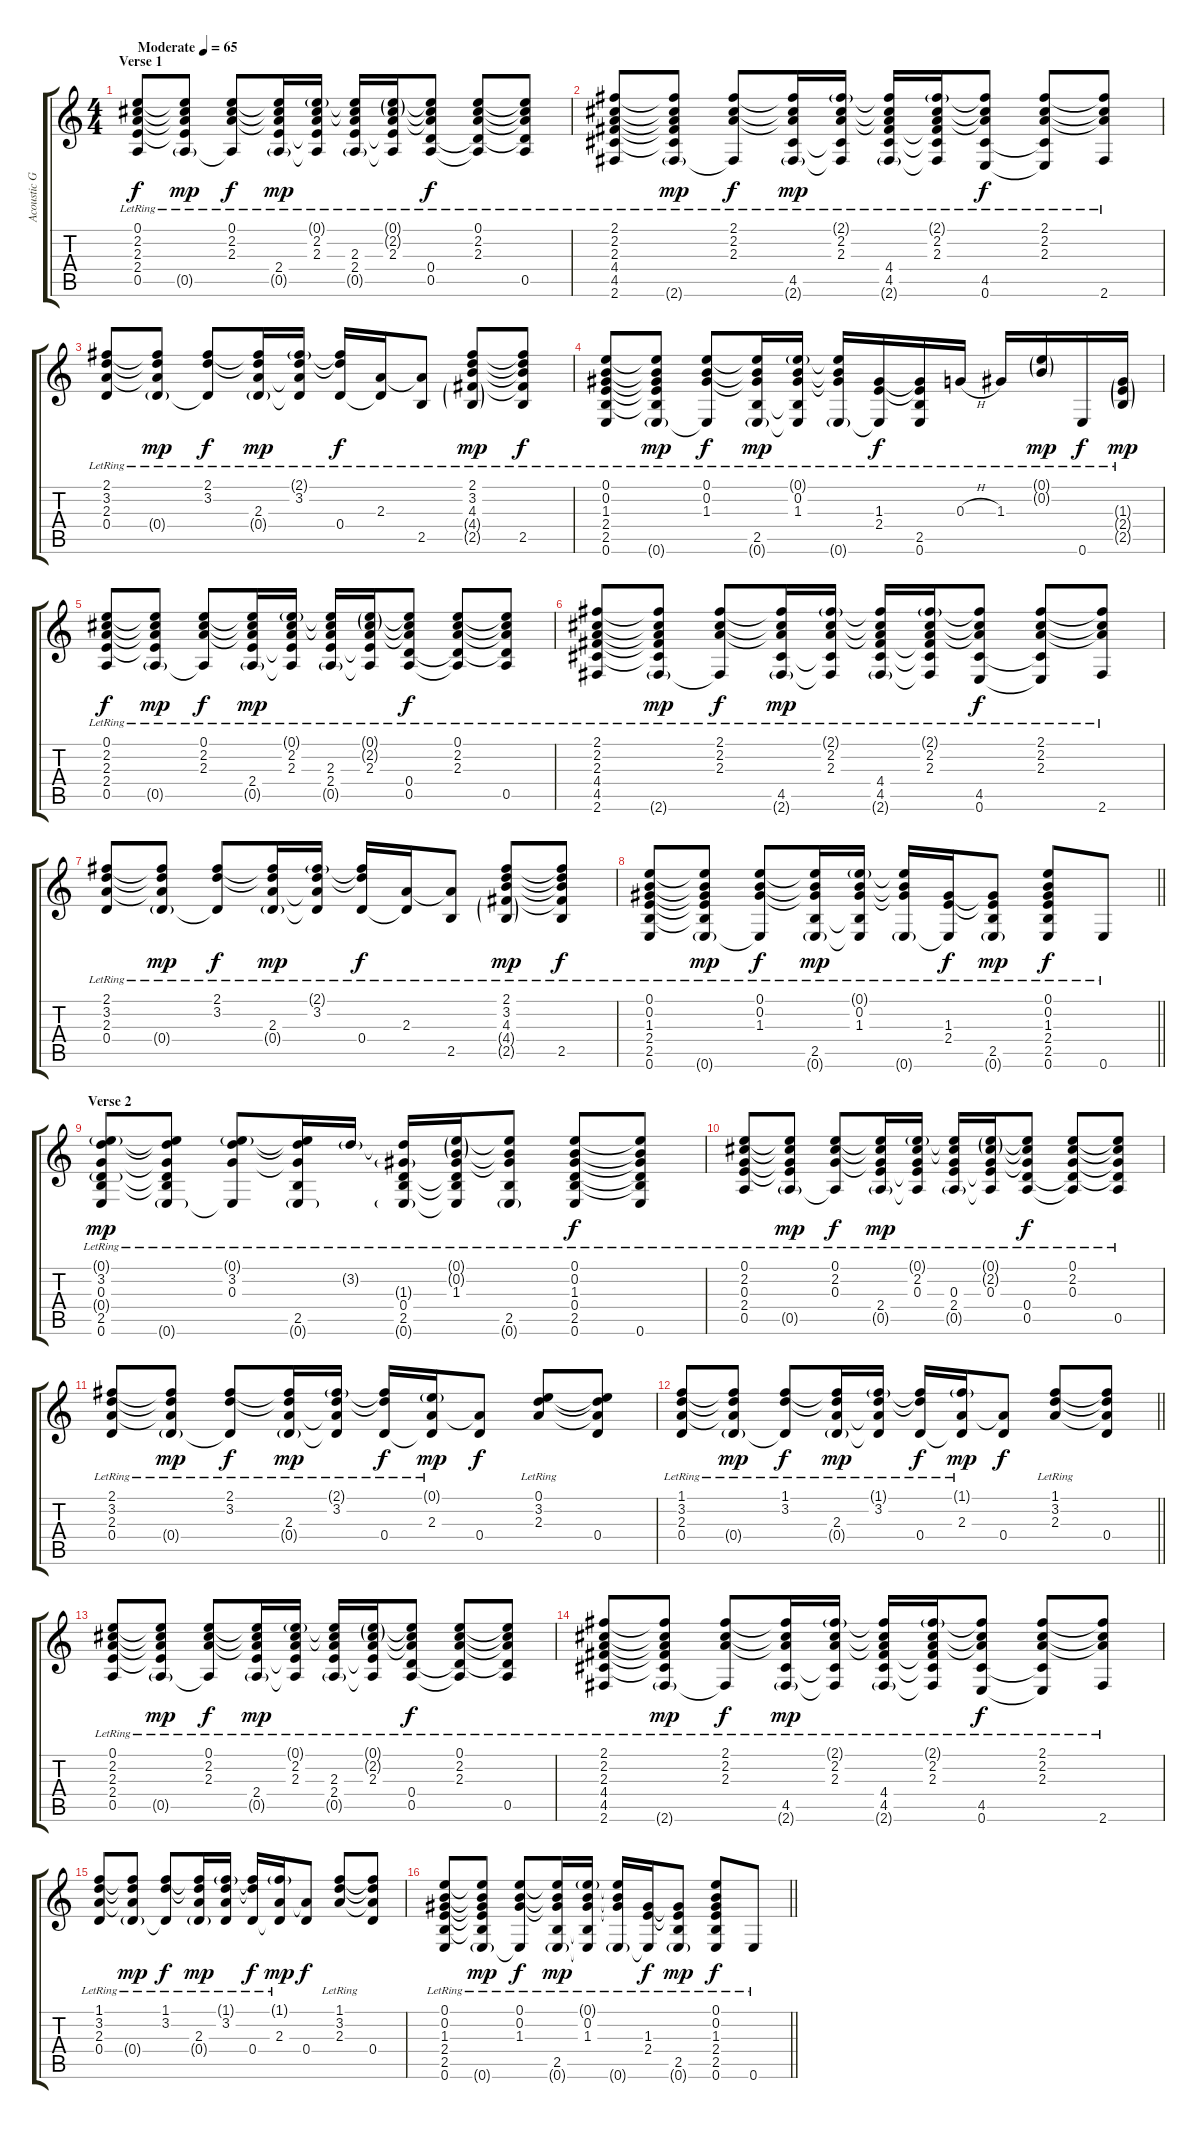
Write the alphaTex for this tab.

\track ("Acoustic Guitar" "Acoustic G") {instrument acousticguitarsteel}
\staff {score tabs}
\tuning (E4 B3 G3 D3 A2 E2) {hide}
\ts (4 4)
\section ("" "Verse 1")
\tempo (65 "Moderate")
\clef g2
\ks c
(0.1{lr} 2.2{lr} 2.3{lr} 2.4{lr} 0.5{lr}).8{dy f instrument acousticguitarsteel} (0.1{t} 2.2{t} 2.3{t} 2.4{t} 0.5{g lr}).8{dy mp} (0.1{lr} 2.2{lr} 2.3{lr} 0.5{t}).8{dy f} (0.1{t} 2.2{t} 2.3{t} 2.4{lr} 0.5{g lr}).16{dy mp} (0.1{g lr} 2.2{lr} 2.3{lr} 2.4{t} 0.5{t}).16 (0.1{t} 2.2{t} 2.3{lr} 2.4{lr} 0.5{g lr}).16 (0.1{g lr} 2.2{g lr} 2.3{lr} 2.4{t} 0.5{t}).16 (0.1{t} 2.2{t} 2.3{t} 0.4{lr} 0.5{lr}).8{dy f} (0.1{lr} 2.2{lr} 2.3{lr} 0.4{t} 0.5{t}).8 (0.1{t} 2.2{t} 2.3{t} 0.4{t} 0.5{lr}).8 |
(2.1{lr} 2.2{lr} 2.3{lr} 4.4{lr} 4.5{lr} 2.6{lr}).8 (2.1{t} 2.2{t} 2.3{t} 4.4{t} 4.5{t} 2.6{g lr}).8{dy mp} (2.1{lr} 2.2{lr} 2.3{lr} 2.6{t}).8{dy f} (2.1{t} 2.2{t} 2.3{t} 4.5{lr} 2.6{g lr}).16{dy mp} (2.1{g lr} 2.2{lr} 2.3{lr} 4.5{t} 2.6{t}).16 (2.1{t} 2.2{t} 2.3{t} 4.4{lr} 4.5{lr} 2.6{g lr}).16 (2.1{g lr} 2.2{lr} 2.3{lr} 4.4{t} 4.5{t} 2.6{t}).16 (2.1{t} 2.2{t} 2.3{t} 4.5{lr} 0.6{lr}).8{dy f} (2.1{lr} 2.2{lr} 2.3{lr} 4.5{t} 0.6{t}).8 (2.1{t} 2.2{t} 2.3{t} 2.6{lr}).8 |
(2.1{lr} 3.2{lr} 2.3{lr} 0.4{lr}).8 (2.1{t} 3.2{t} 2.3{t} 0.4{g lr}).8{dy mp} (2.1{lr} 3.2{lr} 0.4{t}).8{dy f} (2.1{t} 3.2{t} 2.3{lr} 0.4{g lr}).16{dy mp} (2.1{g lr} 3.2{lr} 2.3{t} 0.4{t}).16 (2.1{t} 3.2{t} 0.4{lr}).16{dy f} (2.3{lr} 0.4{t}).16 (2.3{t} 2.5{lr}).8 (2.1{lr} 3.2{lr} 4.3{lr} 4.4{g lr} 2.5{g lr}).8{dy mp} (2.1{t} 3.2{t} 4.3{t} 4.4{t} 2.5{lr}).8{dy f} |
(0.1{lr} 0.2{lr} 1.3{lr} 2.4{lr} 2.5{lr} 0.6{lr}).8 (0.1{t} 0.2{t} 1.3{t} 2.4{t} 2.5{t} 0.6{g lr}).8{dy mp} (0.1{lr} 0.2{lr} 1.3{lr} 0.6{t}).8{dy f} (0.1{t} 0.2{t} 1.3{t} 2.5{lr} 0.6{g lr}).16{dy mp} (0.1{g lr} 0.2{lr} 1.3{lr} 2.5{t} 0.6{t}).16 (0.1{t} 0.2{t} 1.3{t} 0.6{g lr}).16 (1.3{lr} 2.4{lr} 0.6{t}).16{dy f} (1.3{t} 2.4{t} 2.5{lr} 0.6{lr}).16 0.3{h lr}.16 1.3{lr}.16 (0.1{g lr} 0.2{g lr}).16{dy mp} 0.6{lr}.16{dy f} (1.3{g lr} 2.4{g lr} 2.5{g lr}).16{dy mp} |
(0.1{lr} 2.2{lr} 2.3{lr} 2.4{lr} 0.5{lr}).8{dy f} (0.1{t} 2.2{t} 2.3{t} 2.4{t} 0.5{g lr}).8{dy mp} (0.1{lr} 2.2{lr} 2.3{lr} 0.5{t}).8{dy f} (0.1{t} 2.2{t} 2.3{t} 2.4{lr} 0.5{g lr}).16{dy mp} (0.1{g lr} 2.2{lr} 2.3{lr} 2.4{t} 0.5{t}).16 (0.1{t} 2.2{t} 2.3{lr} 2.4{lr} 0.5{g lr}).16 (0.1{g lr} 2.2{g lr} 2.3{lr} 2.4{t} 0.5{t}).16 (0.1{t} 2.2{t} 2.3{t} 0.4{lr} 0.5{lr}).8{dy f} (0.1{lr} 2.2{lr} 2.3{lr} 0.4{t} 0.5{t}).8 (0.1{t} 2.2{t} 2.3{t} 0.4{t} 0.5{lr}).8 |
(2.1{lr} 2.2{lr} 2.3{lr} 4.4{lr} 4.5{lr} 2.6{lr}).8 (2.1{t} 2.2{t} 2.3{t} 4.4{t} 4.5{t} 2.6{g lr}).8{dy mp} (2.1{lr} 2.2{lr} 2.3{lr} 2.6{t}).8{dy f} (2.1{t} 2.2{t} 2.3{t} 4.5{lr} 2.6{g lr}).16{dy mp} (2.1{g lr} 2.2{lr} 2.3{lr} 4.5{t} 2.6{t}).16 (2.1{t} 2.2{t} 2.3{t} 4.4{lr} 4.5{lr} 2.6{g lr}).16 (2.1{g lr} 2.2{lr} 2.3{lr} 4.4{t} 4.5{t} 2.6{t}).16 (2.1{t} 2.2{t} 2.3{t} 4.5{lr} 0.6{lr}).8{dy f} (2.1{lr} 2.2{lr} 2.3{lr} 4.5{t} 0.6{t}).8 (2.1{t} 2.2{t} 2.3{t} 2.6{lr}).8 |
(2.1{lr} 3.2{lr} 2.3{lr} 0.4{lr}).8 (2.1{t} 3.2{t} 2.3{t} 0.4{g lr}).8{dy mp} (2.1{lr} 3.2{lr} 0.4{t}).8{dy f} (2.1{t} 3.2{t} 2.3{lr} 0.4{g lr}).16{dy mp} (2.1{g lr} 3.2{lr} 2.3{t} 0.4{t}).16 (2.1{t} 3.2{t} 0.4{lr}).16{dy f} (2.3{lr} 0.4{t}).16 (2.3{t} 2.5{lr}).8 (2.1{lr} 3.2{lr} 4.3{lr} 4.4{g lr} 2.5{g lr}).8{dy mp} (2.1{t} 3.2{t} 4.3{t} 4.4{t} 2.5{lr}).8{dy f} |
\barLineRight lightlight
(0.1{lr} 0.2{lr} 1.3{lr} 2.4{lr} 2.5{lr} 0.6{lr}).8 (0.1{t} 0.2{t} 1.3{t} 2.4{t} 2.5{t} 0.6{g lr}).8{dy mp} (0.1{lr} 0.2{lr} 1.3{lr} 0.6{t}).8{dy f} (0.1{t} 0.2{t} 1.3{t} 2.5{lr} 0.6{g lr}).16{dy mp} (0.1{g lr} 0.2{lr} 1.3{lr} 2.5{t} 0.6{t}).16 (0.1{t} 0.2{t} 1.3{t} 0.6{g lr}).16 (1.3{lr} 2.4{lr} 0.6{t}).16{dy f} (1.3{t} 2.4{t} 2.5{lr} 0.6{g lr}).8{dy mp} (0.1{lr} 0.2{lr} 1.3{lr} 2.4{lr} 2.5{lr} 0.6{lr}).8{dy f} 0.6{lr}.8 |
\section ("" "Verse 2")
(0.1{g lr} 3.2{lr} 0.3{lr} 0.4{g lr} 2.5{lr} 0.6{lr}).8{dy mp} (0.1{t} 3.2{t} 0.3{t} 0.4{t} 2.5{t} 0.6{g lr}).8 (0.1{g lr} 3.2{lr} 0.3{lr} 0.6{t}).8 (0.1{t} 3.2{t} 0.3{t} 2.5{lr} 0.6{g lr}).16 3.2{g lr}.16 (3.2{t} 1.3{g lr} 0.4{lr} 2.5{lr} 0.6{g lr}).16 (0.1{g lr} 0.2{g lr} 1.3{lr} 0.4{t} 2.5{t} 0.6{t}).16 (0.1{t} 0.2{t} 1.3{t} 2.5{lr} 0.6{g lr}).8 (0.1{lr} 0.2{lr} 1.3{lr} 0.4{lr} 2.5{lr} 0.6{lr}).8{dy f} (0.1{t} 0.2{t} 1.3{t} 0.4{t} 2.5{t} 0.6{lr}).8 |
(0.1{lr} 2.2{lr} 0.3{lr} 2.4{lr} 0.5{lr}).8 (0.1{t} 2.2{t} 0.3{t} 2.4{t} 0.5{g lr}).8{dy mp} (0.1{lr} 2.2{lr} 0.3{lr} 0.5{t}).8{dy f} (0.1{t} 2.2{t} 0.3{t} 2.4{lr} 0.5{g lr}).16{dy mp} (0.1{g lr} 2.2{lr} 0.3{lr} 2.4{t} 0.5{t}).16 (0.1{t} 2.2{t} 0.3{lr} 2.4{lr} 0.5{g lr}).16 (0.1{g lr} 2.2{g lr} 0.3{lr} 2.4{t} 0.5{t}).16 (0.1{t} 2.2{t} 0.3{t} 0.4{lr} 0.5{lr}).8{dy f} (0.1{lr} 2.2{lr} 0.3{lr} 0.4{t} 0.5{t}).8 (0.1{t} 2.2{t} 0.3{t} 0.4{t} 0.5{lr}).8 |
(2.1{lr} 3.2{lr} 2.3{lr} 0.4{lr}).8 (2.1{t} 3.2{t} 2.3{t} 0.4{g lr}).8{dy mp} (2.1{lr} 3.2{lr} 0.4{t}).8{dy f} (2.1{t} 3.2{t} 2.3{lr} 0.4{g lr}).16{dy mp} (2.1{g lr} 3.2{lr} 2.3{t} 0.4{t}).16 (2.1{t} 3.2{t} 0.4{lr}).16{dy f} (0.1{g} 2.3{lr} 0.4{t}).16{dy mp} (2.3{t} 0.4).8{dy f} (0.1{lr} 3.2{lr} 2.3{lr}).8 (0.1{t} 3.2{t} 2.3{t} 0.4).8 |
\barLineRight lightlight
(1.1{lr} 3.2{lr} 2.3{lr} 0.4{lr}).8 (1.1{t} 3.2{t} 2.3{t} 0.4{g lr}).8{dy mp} (1.1{lr} 3.2{lr} 0.4{t}).8{dy f} (1.1{t} 3.2{t} 2.3{lr} 0.4{g lr}).16{dy mp} (1.1{g lr} 3.2{lr} 2.3{t} 0.4{t}).16 (1.1{t} 3.2{t} 0.4{lr}).16{dy f} (1.1{g} 2.3{lr} 0.4{t}).16{dy mp} (2.3{t} 0.4).8{dy f} (1.1{lr} 3.2{lr} 2.3{lr}).8 (1.1{t} 3.2{t} 2.3{t} 0.4).8 |
(0.1{lr} 2.2{lr} 2.3{lr} 2.4{lr} 0.5{lr}).8 (0.1{t} 2.2{t} 2.3{t} 2.4{t} 0.5{g lr}).8{dy mp} (0.1{lr} 2.2{lr} 2.3{lr} 0.5{t}).8{dy f} (0.1{t} 2.2{t} 2.3{t} 2.4{lr} 0.5{g lr}).16{dy mp} (0.1{g lr} 2.2{lr} 2.3{lr} 2.4{t} 0.5{t}).16 (0.1{t} 2.2{t} 2.3{lr} 2.4{lr} 0.5{g lr}).16 (0.1{g lr} 2.2{g lr} 2.3{lr} 2.4{t} 0.5{t}).16 (0.1{t} 2.2{t} 2.3{t} 0.4{lr} 0.5{lr}).8{dy f} (0.1{lr} 2.2{lr} 2.3{lr} 0.4{t} 0.5{t}).8 (0.1{t} 2.2{t} 2.3{t} 0.4{t} 0.5{lr}).8 |
(2.1{lr} 2.2{lr} 2.3{lr} 4.4{lr} 4.5{lr} 2.6{lr}).8 (2.1{t} 2.2{t} 2.3{t} 4.4{t} 4.5{t} 2.6{g lr}).8{dy mp} (2.1{lr} 2.2{lr} 2.3{lr} 2.6{t}).8{dy f} (2.1{t} 2.2{t} 2.3{t} 4.5{lr} 2.6{g lr}).16{dy mp} (2.1{g lr} 2.2{lr} 2.3{lr} 4.5{t} 2.6{t}).16 (2.1{t} 2.2{t} 2.3{t} 4.4{lr} 4.5{lr} 2.6{g lr}).16 (2.1{g lr} 2.2{lr} 2.3{lr} 4.4{t} 4.5{t} 2.6{t}).16 (2.1{t} 2.2{t} 2.3{t} 4.5{lr} 0.6{lr}).8{dy f} (2.1{lr} 2.2{lr} 2.3{lr} 4.5{t} 0.6{t}).8 (2.1{t} 2.2{t} 2.3{t} 2.6{lr}).8 |
(1.1{lr} 3.2{lr} 2.3{lr} 0.4{lr}).8 (1.1{t} 3.2{t} 2.3{t} 0.4{g lr}).8{dy mp} (1.1{lr} 3.2{lr} 0.4{t}).8{dy f} (1.1{t} 3.2{t} 2.3{lr} 0.4{g lr}).16{dy mp} (1.1{g lr} 3.2{lr} 2.3{t} 0.4{t}).16 (1.1{t} 3.2{t} 0.4{lr}).16{dy f} (1.1{g} 2.3{lr} 0.4{t}).16{dy mp} (2.3{t} 0.4).8{dy f} (1.1{lr} 3.2{lr} 2.3{lr}).8 (1.1{t} 3.2{t} 2.3{t} 0.4).8 |
\barLineRight lightlight
(0.1{lr} 0.2{lr} 1.3{lr} 2.4{lr} 2.5{lr} 0.6{lr}).8 (0.1{t} 0.2{t} 1.3{t} 2.4{t} 2.5{t} 0.6{g lr}).8{dy mp} (0.1{lr} 0.2{lr} 1.3{lr} 0.6{t}).8{dy f} (0.1{t} 0.2{t} 1.3{t} 2.5{lr} 0.6{g lr}).16{dy mp} (0.1{g lr} 0.2{lr} 1.3{lr} 2.5{t} 0.6{t}).16 (0.1{t} 0.2{t} 1.3{t} 0.6{g lr}).16 (1.3{lr} 2.4{lr} 0.6{t}).16{dy f} (1.3{t} 2.4{t} 2.5{lr} 0.6{g lr}).8{dy mp} (0.1{lr} 0.2{lr} 1.3{lr} 2.4{lr} 2.5{lr} 0.6{lr}).8{dy f} 0.6{lr}.8
